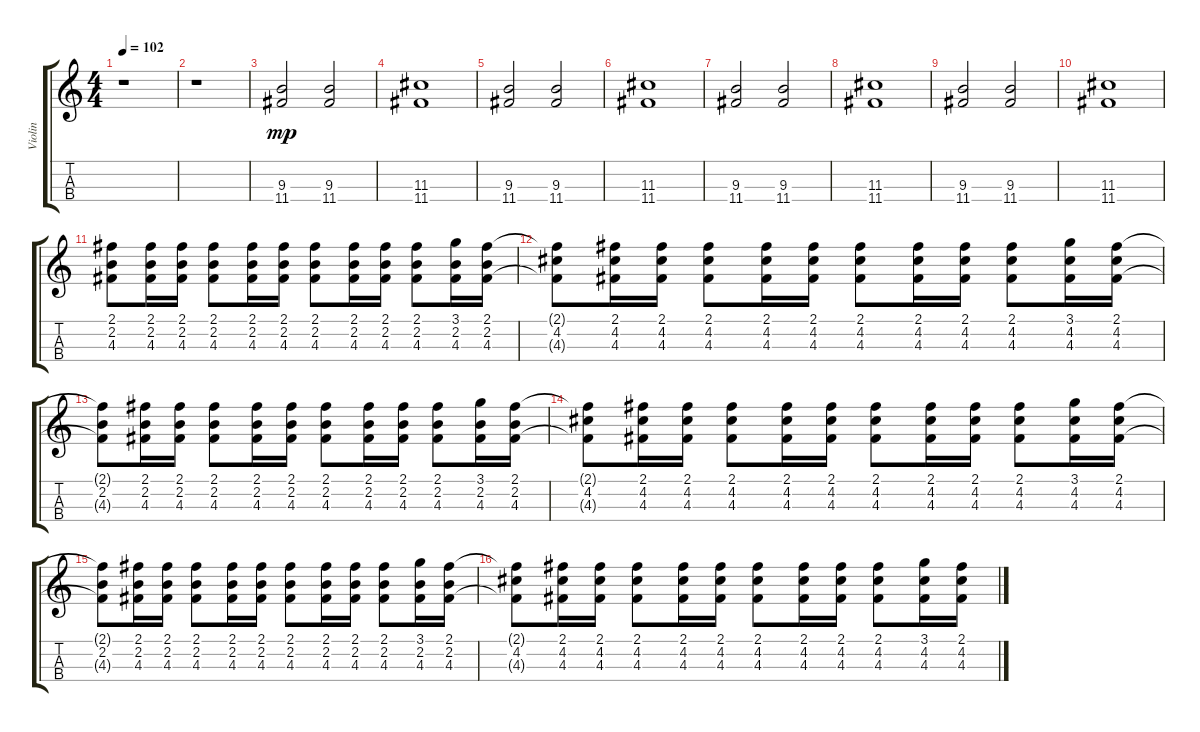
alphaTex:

\track ("Violin" "Violin") {instrument violin}
\staff {score tabs}
\tuning (E5 A4 D4 G3) {hide}
\ts (4 4)
\tempo 102
\clef g2
\ks c
r.1{dy mp} |
r.1 |
(9.3 11.4).2 (9.3 11.4).2 |
(11.3 11.4).1 |
(9.3 11.4).2 (9.3 11.4).2 |
(11.3 11.4).1 |
(9.3 11.4).2 (9.3 11.4).2 |
(11.3 11.4).1 |
(9.3 11.4).2 (9.3 11.4).2 |
(11.3 11.4).1 |
(2.1 2.2 4.3).8 (2.1 2.2 4.3).16 (2.1 2.2 4.3).16 (2.1 2.2 4.3).8 (2.1 2.2 4.3).16 (2.1 2.2 4.3).16 (2.1 2.2 4.3).8 (2.1 2.2 4.3).16 (2.1 2.2 4.3).16 (2.1 2.2 4.3).8 (3.1 2.2 4.3).16 (2.1 2.2 4.3).16 |
(2.1{t} 4.2 4.3{t}).8 (2.1 4.2 4.3).16 (2.1 4.2 4.3).16 (2.1 4.2 4.3).8 (2.1 4.2 4.3).16 (2.1 4.2 4.3).16 (2.1 4.2 4.3).8 (2.1 4.2 4.3).16 (2.1 4.2 4.3).16 (2.1 4.2 4.3).8 (3.1 4.2 4.3).16 (2.1 4.2 4.3).16 |
(2.1{t} 2.2 4.3{t}).8 (2.1 2.2 4.3).16 (2.1 2.2 4.3).16 (2.1 2.2 4.3).8 (2.1 2.2 4.3).16 (2.1 2.2 4.3).16 (2.1 2.2 4.3).8 (2.1 2.2 4.3).16 (2.1 2.2 4.3).16 (2.1 2.2 4.3).8 (3.1 2.2 4.3).16 (2.1 2.2 4.3).16 |
(2.1{t} 4.2 4.3{t}).8 (2.1 4.2 4.3).16 (2.1 4.2 4.3).16 (2.1 4.2 4.3).8 (2.1 4.2 4.3).16 (2.1 4.2 4.3).16 (2.1 4.2 4.3).8 (2.1 4.2 4.3).16 (2.1 4.2 4.3).16 (2.1 4.2 4.3).8 (3.1 4.2 4.3).16 (2.1 4.2 4.3).16 |
(2.1{t} 2.2 4.3{t}).8 (2.1 2.2 4.3).16 (2.1 2.2 4.3).16 (2.1 2.2 4.3).8 (2.1 2.2 4.3).16 (2.1 2.2 4.3).16 (2.1 2.2 4.3).8 (2.1 2.2 4.3).16 (2.1 2.2 4.3).16 (2.1 2.2 4.3).8 (3.1 2.2 4.3).16 (2.1 2.2 4.3).16 |
(2.1{t} 4.2 4.3{t}).8 (2.1 4.2 4.3).16 (2.1 4.2 4.3).16 (2.1 4.2 4.3).8 (2.1 4.2 4.3).16 (2.1 4.2 4.3).16 (2.1 4.2 4.3).8 (2.1 4.2 4.3).16 (2.1 4.2 4.3).16 (2.1 4.2 4.3).8 (3.1 4.2 4.3).16 (2.1 4.2 4.3).16
